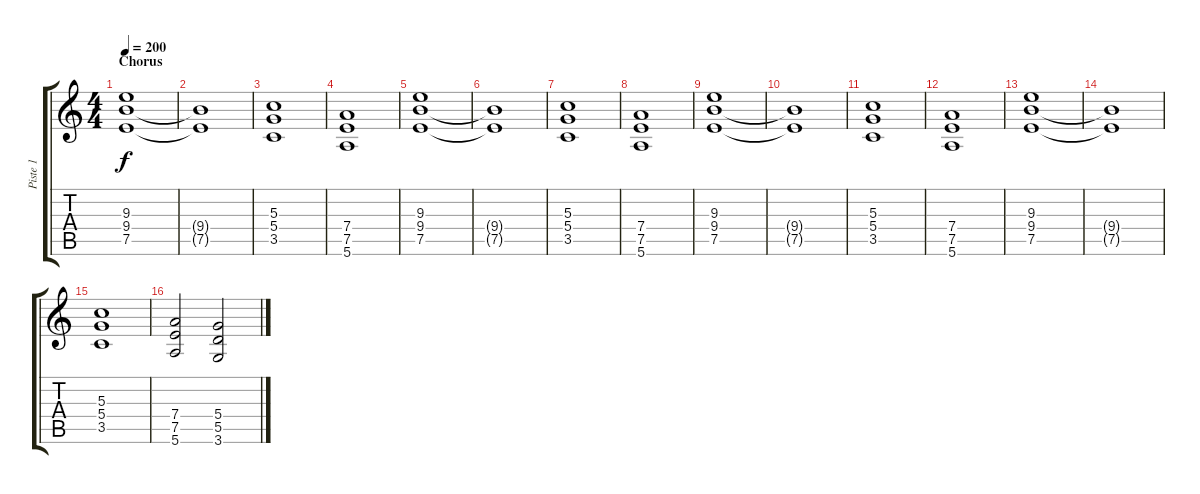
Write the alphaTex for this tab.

\track ("Piste 1" "Piste 1") {instrument distortionguitar}
\staff {score tabs}
\tuning (E4 B3 G3 D3 A2 E2) {hide}
\ts (4 4)
\section ("" "Chorus")
\tempo 200
\clef g2
\ks c
(9.3 9.4 7.5).1{dy f} |
(9.4{t} 7.5{t}).1 |
(5.3 5.4 3.5).1 |
(7.4 7.5 5.6).1 |
(9.3 9.4 7.5).1 |
(9.4{t} 7.5{t}).1 |
(5.3 5.4 3.5).1 |
(7.4 7.5 5.6).1 |
(9.3 9.4 7.5).1 |
(9.4{t} 7.5{t}).1 |
(5.3 5.4 3.5).1 |
(7.4 7.5 5.6).1 |
(9.3 9.4 7.5).1 |
(9.4{t} 7.5{t}).1 |
(5.3 5.4 3.5).1 |
(7.4 7.5 5.6).2 (5.4 5.5 3.6).2
